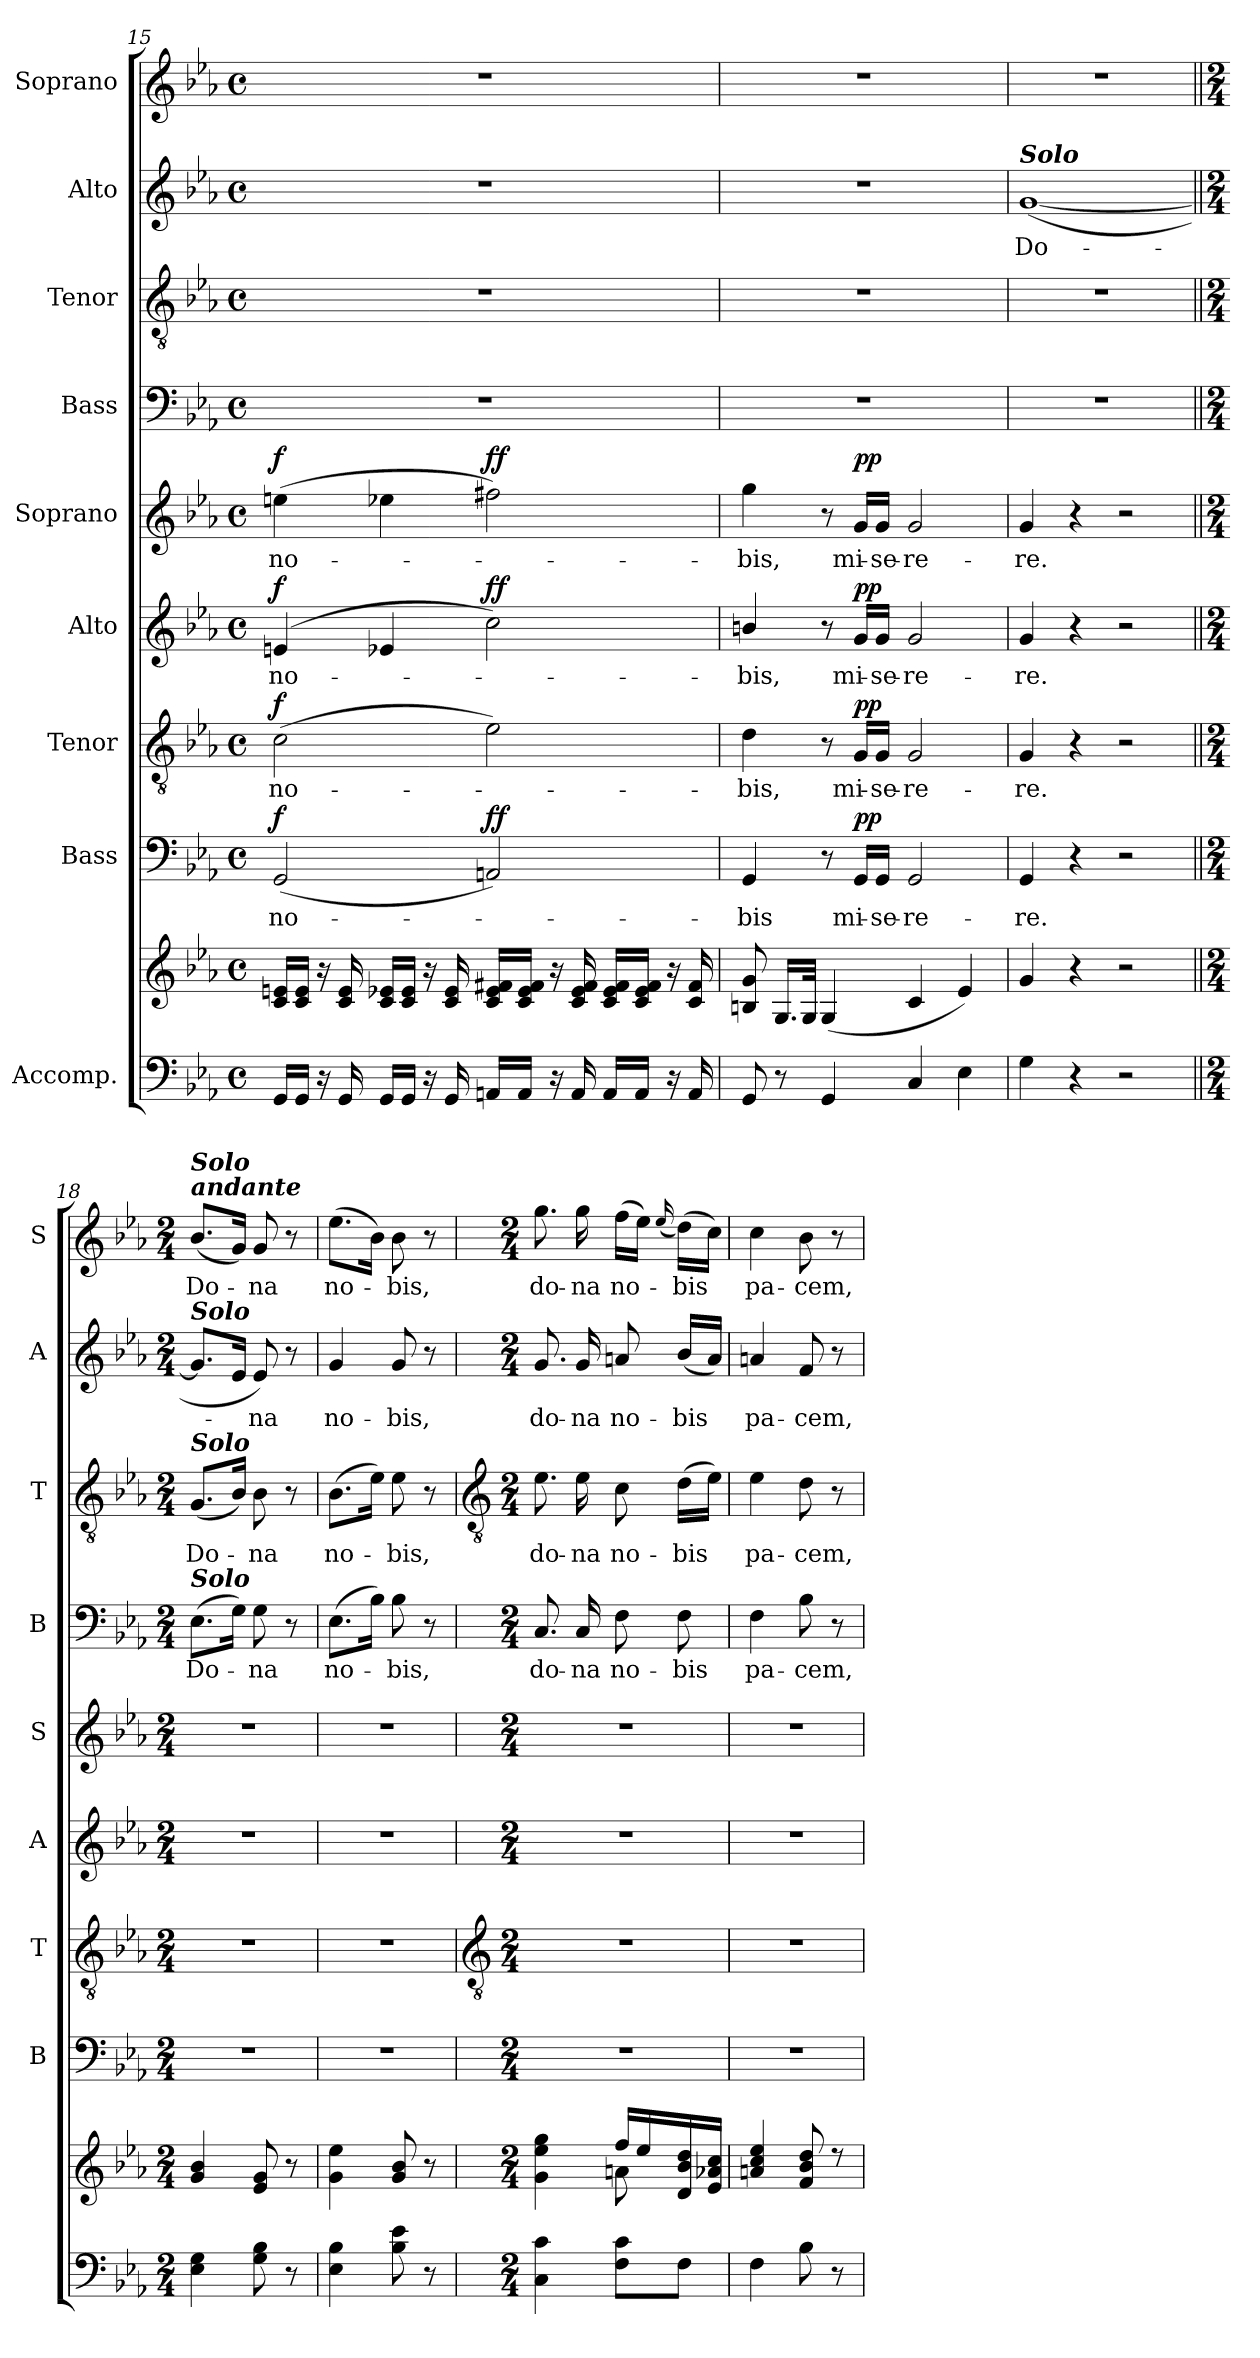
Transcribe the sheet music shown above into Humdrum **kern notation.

**kern	**kern	**kern	**text	**dynam	**kern	**text	**dynam	**kern	**text	**dynam	**kern	**text	**dynam	**kern	**text	**kern	**text	**kern	**text	**kern	**text
*part9	*part9	*part8	*part8	*part8	*part7	*part7	*part7	*part6	*part6	*part6	*part5	*part5	*part5	*part4	*part4	*part3	*part3	*part2	*part2	*part1	*part1
*staff10	*staff9	*staff8	*staff8	*staff8	*staff7	*staff7	*staff7	*staff6	*staff6	*staff6	*staff5	*staff5	*staff5	*staff4	*staff4	*staff3	*staff3	*staff2	*staff2	*staff1	*staff1
*I"Accomp.	*	*I"Bass	*	*	*I"Tenor	*	*	*I"Alto	*	*	*I"Soprano	*	*	*I"Bass	*	*I"Tenor	*	*I"Alto	*	*I"Soprano	*
*	*	*I'B	*	*	*I'T	*	*	*I'A	*	*	*I'S	*	*	*I'B	*	*I'T	*	*I'A	*	*I'S	*
!!LO:LB:g=z
*clefF4	*clefG2	*clefF4	*	*	*clefGv2	*	*	*clefG2	*	*	*clefG2	*	*	*clefF4	*	*clefGv2	*	*clefG2	*	*clefG2	*
*k[b-e-a-]	*k[b-e-a-]	*k[b-e-a-]	*	*	*k[b-e-a-]	*	*	*k[b-e-a-]	*	*	*k[b-e-a-]	*	*	*k[b-e-a-]	*	*k[b-e-a-]	*	*k[b-e-a-]	*	*k[b-e-a-]	*
*E-:	*E-:	*E-:	*	*	*E-:	*	*	*E-:	*	*	*E-:	*	*	*E-:	*	*E-:	*	*E-:	*	*E-:	*
*M4/4	*M4/4	*M4/4	*	*	*M4/4	*	*	*M4/4	*	*	*M4/4	*	*	*M4/4	*	*M4/4	*	*M4/4	*	*M4/4	*
*met(c)	*met(c)	*met(c)	*	*	*met(c)	*	*	*met(c)	*	*	*met(c)	*	*	*met(c)	*	*met(c)	*	*met(c)	*	*met(c)	*
=15	=15	=15	=15	=15	=15	=15	=15	=15	=15	=15	=15	=15	=15	=15	=15	=15	=15	=15	=15	=15	=15
!	!	!	!LO:LY:b	!LO:DY:b	!	!LO:LY:b	!LO:DY:b	!	!LO:LY:b	!LO:DY:b	!	!LO:LY:b	!LO:DY:b	!	!	!	!	!	!	!	!
16GGLL	16c 16enLL	(<2GG	no-	f	(>2c	no-	f	(<4en	no-	f	(>4een	no-	f	1r	.	1r	.	1r	.	1r	.
16GGJJ	16c 16eJJ	.	.	.	.	.	.	.	.	.	.	.	.	.	.	.	.	.	.	.	.
16r	16r	.	.	.	.	.	.	.	.	.	.	.	.	.	.	.	.	.	.	.	.
16GG	16c 16e	.	.	.	.	.	.	.	.	.	.	.	.	.	.	.	.	.	.	.	.
16GGLL	16c 16e-XLL	.	.	.	.	.	.	4e-X	.	.	4ee-X	.	.	.	.	.	.	.	.	.	.
16GGJJ	16c 16e-JJ	.	.	.	.	.	.	.	.	.	.	.	.	.	.	.	.	.	.	.	.
16r	16r	.	.	.	.	.	.	.	.	.	.	.	.	.	.	.	.	.	.	.	.
16GG	16c 16e-	.	.	.	.	.	.	.	.	.	.	.	.	.	.	.	.	.	.	.	.
!	!	!	!	!LO:DY:b	!	!	!	!	!	!LO:DY:b	!	!	!LO:DY:b	!	!	!	!	!	!	!	!
16AAnLL	16c 16e- 16f#XLL	2AAn)	.	ff	2e-)	.	.	2cc)	.	ff	2ff#X)	.	ff	.	.	.	.	.	.	.	.
16AAJJ	16c 16e- 16f#JJ	.	.	.	.	.	.	.	.	.	.	.	.	.	.	.	.	.	.	.	.
16r	16r	.	.	.	.	.	.	.	.	.	.	.	.	.	.	.	.	.	.	.	.
16AA	16c 16e- 16f#	.	.	.	.	.	.	.	.	.	.	.	.	.	.	.	.	.	.	.	.
16AALL	16c 16e- 16f#LL	.	.	.	.	.	.	.	.	.	.	.	.	.	.	.	.	.	.	.	.
16AAJJ	16c 16e- 16f#JJ	.	.	.	.	.	.	.	.	.	.	.	.	.	.	.	.	.	.	.	.
16r	16r	.	.	.	.	.	.	.	.	.	.	.	.	.	.	.	.	.	.	.	.
16AA	16c 16f#	.	.	.	.	.	.	.	.	.	.	.	.	.	.	.	.	.	.	.	.
=16	=16	=16	=16	=16	=16	=16	=16	=16	=16	=16	=16	=16	=16	=16	=16	=16	=16	=16	=16	=16	=16
!	!	!	!LO:LY:b	!	!	!LO:LY:b	!	!	!LO:LY:b	!	!	!LO:LY:b	!	!	!	!	!	!	!	!	!
8GG	8Bn 8g	4GG	bis	.	4d	bis,	.	4bn/	bis,	.	4gg	bis,	.	1r	.	1r	.	1r	.	1r	.
8r	16.GLL	.	.	.	.	.	.	.	.	.	.	.	.	.	.	.	.	.	.	.	.
.	32GJJ	.	.	.	.	.	.	.	.	.	.	.	.	.	.	.	.	.	.	.	.
4GG	(<4G	8r	.	.	8r	.	.	8r	.	.	8r	.	.	.	.	.	.	.	.	.	.
!	!	!	!LO:LY:b	!LO:DY:b	!	!LO:LY:b	!LO:DY:b	!	!LO:LY:b	!LO:DY:b	!	!LO:LY:b	!LO:DY:b	!	!	!	!	!	!	!	!
.	.	16GG/LL	mi-	pp	16G/LL	mi-	pp	16g/LL	mi-	pp	16g/LL	mi-	pp	.	.	.	.	.	.	.	.
!	!	!	!LO:LY:b	!	!	!LO:LY:b	!	!	!LO:LY:b	!	!	!LO:LY:b	!	!	!	!	!	!	!	!	!
.	.	16GG/JJ	-se-	.	16G/JJ	-se-	.	16g/JJ	-se-	.	16g/JJ	-se-	.	.	.	.	.	.	.	.	.
!	!	!	!LO:LY:b	!	!	!LO:LY:b	!	!	!LO:LY:b	!	!	!LO:LY:b	!	!	!	!	!	!	!	!	!
4C	4c	2GG	-re-	.	2G	-re-	.	2g	-re-	.	2g	-re-	.	.	.	.	.	.	.	.	.
4E-	4e-)	.	.	.	.	.	.	.	.	.	.	.	.	.	.	.	.	.	.	.	.
=17	=17	=17	=17	=17	=17	=17	=17	=17	=17	=17	=17	=17	=17	=17	=17	=17	=17	=17	=17	=17	=17
!	!	!	!	!	!	!	!	!	!	!	!	!	!	!	!	!	!	!LO:TX:a:Bi:t=Solo	!	!	!
!	!	!	!LO:LY:b	!	!	!LO:LY:b	!	!	!LO:LY:b	!	!	!LO:LY:b	!	!	!	!	!	!	!LO:LY:b	!	!
4G	4g	4GG	-re.	.	4G	-re.	.	4g	-re.	.	4g	-re.	.	1r	.	1r	.	(<[1g	Do-	1r	.
4r	4r	4r	.	.	4r	.	.	4r	.	.	4r	.	.	.	.	.	.	.	.	.	.
2r	2r	2r	.	.	2r	.	.	2r	.	.	2r	.	.	.	.	.	.	.	.	.	.
=18||	=18||	=18||	=18||	=18||	=18||	=18||	=18||	=18||	=18||	=18||	=18||	=18||	=18||	=18||	=18||	=18||	=18||	=18||	=18||	=18||	=18||
*M2/4	*M2/4	*M2/4	*	*	*M2/4	*	*	*M2/4	*	*	*M2/4	*	*	*M2/4	*	*M2/4	*	*M2/4	*	*M2/4	*
!	!	!	!	!	!	!	!	!	!	!	!	!	!	!	!	!	!	!	!	!LO:TX:a:Bi:t=andante	!
!	!	!	!	!	!	!	!	!	!	!	!	!	!	!	!	!	!	!	!	!LO:TX:a:Bi:t=Solo	!
!	!	!	!	!	!	!	!	!	!	!	!	!	!	!	!	!	!	!LO:TX:a:Bi:t=Solo	!	!	!
!	!	!	!	!	!	!	!	!	!	!	!	!	!	!	!	!LO:TX:a:Bi:t=Solo	!	!	!	!	!
!	!	!	!	!	!	!	!	!	!	!	!	!	!	!LO:TX:a:Bi:t=Solo	!	!	!	!	!	!	!
!	!	!LO:N:vis=1	!	!	!LO:N:vis=1	!	!	!LO:N:vis=1	!	!	!LO:N:vis=1	!	!	!	!LO:LY:b	!	!LO:LY:b	!	!	!	!LO:LY:b
4E- 4G	4g 4b-	2r	.	.	2r	.	.	2r	.	.	2r	.	.	(>8.E-L	Do-	(<8.GL	Do-	8.gL]	.	(<8.b-L	Do-
.	.	.	.	.	.	.	.	.	.	.	.	.	.	16GJ)	.	16B-J)	.	16e-J	.	16gJ)	.
!	!	!	!	!	!	!	!	!	!	!	!	!	!	!	!LO:LY:b	!	!LO:LY:b	!	!LO:LY:b	!	!LO:LY:b
8G 8B-	8e- 8g	.	.	.	.	.	.	.	.	.	.	.	.	8G	na	8B-	na	8e-)	na	8g	na
8r	8r	.	.	.	.	.	.	.	.	.	.	.	.	8r	.	8r	.	8r	.	8r	.
=19	=19	=19	=19	=19	=19	=19	=19	=19	=19	=19	=19	=19	=19	=19	=19	=19	=19	=19	=19	=19	=19
!	!	!LO:N:vis=1	!	!	!LO:N:vis=1	!	!	!LO:N:vis=1	!	!	!LO:N:vis=1	!	!	!	!LO:LY:b	!	!LO:LY:b	!	!LO:LY:b	!	!LO:LY:b
4E- 4B-	4g 4ee-	2r	.	.	2r	.	.	2r	.	.	2r	.	.	(8.E-L	no-	(>8.B-L	no-	4g	no-	(>8.ee-L	no-
.	.	.	.	.	.	.	.	.	.	.	.	.	.	16B-J)	.	16e-J)	.	.	.	16b-J)	.
!	!	!	!	!	!	!	!	!	!	!	!	!	!	!	!LO:LY:b	!	!LO:LY:b	!	!LO:LY:b	!	!LO:LY:b
8B- 8e-	8g 8b-	.	.	.	.	.	.	.	.	.	.	.	.	8B-	bis,	8e-	bis,	8g	-bis,	8b-	bis,
8r	8r	.	.	.	.	.	.	.	.	.	.	.	.	8r	.	8r	.	8r	.	8r	.
!!LO:LB:g=z
=20	=20	=20	=20	=20	=20	=20	=20	=20	=20	=20	=20	=20	=20	=20	=20	=20	=20	=20	=20	=20	=20
*	*	*	*	*	*clefGv2	*	*	*	*	*	*	*	*	*	*	*clefGv2	*	*	*	*	*
*M2/4	*M2/4	*M2/4	*	*	*M2/4	*	*	*M2/4	*	*	*M2/4	*	*	*M2/4	*	*M2/4	*	*M2/4	*	*M2/4	*
*	*^	*	*	*	*	*	*	*	*	*	*	*	*	*	*	*	*	*	*	*	*
!	!	!	!LO:N:vis=1	!	!	!LO:N:vis=1	!	!	!LO:N:vis=1	!	!	!LO:N:vis=1	!	!	!	!LO:LY:b	!	!LO:LY:b	!	!LO:LY:b	!	!LO:LY:b
4C 4c	4g 4ee- 4gg	4ryy	2r	.	.	2r	.	.	2r	.	.	2r	.	.	8.C	do-	8.e-	do-	8.g	do-	8.gg	do-
!	!	!	!	!	!	!	!	!	!	!	!	!	!	!	!	!LO:LY:b	!	!LO:LY:b	!	!LO:LY:b	!	!LO:LY:b
.	.	.	.	.	.	.	.	.	.	.	.	.	.	.	16C	-na	16e-	-na	16g	-na	16gg	-na
!	!	!	!	!	!	!	!	!	!	!	!	!	!	!	!	!LO:LY:b	!	!LO:LY:b	!	!LO:LY:b	!	!LO:LY:b
8F 8cL	16ff/LL	8an\	.	.	.	.	.	.	.	.	.	.	.	.	8F	no-	8c	no-	8an	no-	(>16ffLL	no-
.	16ee-/	.	.	.	.	.	.	.	.	.	.	.	.	.	.	.	.	.	.	.	16ee-JJ)	.
.	.	.	.	.	.	.	.	.	.	.	.	.	.	.	.	.	.	.	.	.	(>16qqee-/	.
!	!	!	!	!	!	!	!	!	!	!	!	!	!	!	!	!LO:LY:b	!	!LO:LY:b	!	!LO:LY:b	!	!LO:LY:b
8FJ	16d/ 16b-/ 16dd/	8ryy	.	.	.	.	.	.	.	.	.	.	.	.	8F	-bis	(>16dLL	-bis	(<16b-LL	-bis	(>16ddLL)	bis
.	16e-/ 16a-/ 16cc/JJ	.	.	.	.	.	.	.	.	.	.	.	.	.	.	.	16e-JJ)	.	16aJJ)	.	16ccJJ)	.
=21	=21	=21	=21	=21	=21	=21	=21	=21	=21	=21	=21	=21	=21	=21	=21	=21	=21	=21	=21	=21	=21	=21
!	!	!LO:N:vis=1	!LO:N:vis=1	!	!	!LO:N:vis=1	!	!	!LO:N:vis=1	!	!	!LO:N:vis=1	!	!	!	!LO:LY:b	!	!LO:LY:b	!	!LO:LY:b	!	!LO:LY:b
4F	4an 4cc 4ee-	2ryy	2r	.	.	2r	.	.	2r	.	.	2r	.	.	4F	pa-	4e-	pa-	4an	pa-	4cc	pa-
!	!	!	!	!	!	!	!	!	!	!	!	!	!	!	!	!LO:LY:b	!	!LO:LY:b	!	!LO:LY:b	!	!LO:LY:b
8B-	8f 8b- 8dd	.	.	.	.	.	.	.	.	.	.	.	.	.	8B-	-cem,	8d	-cem,	8f	-cem,	8b-	-cem,
8r	8r	.	.	.	.	.	.	.	.	.	.	.	.	.	8r	.	8r	.	8r	.	8r	.
*	*v	*v	*	*	*	*	*	*	*	*	*	*	*	*	*	*	*	*	*	*	*	*
=	=	=	=	=	=	=	=	=	=	=	=	=	=	=	=	=	=	=	=	=	=
*-	*-	*-	*-	*-	*-	*-	*-	*-	*-	*-	*-	*-	*-	*-	*-	*-	*-	*-	*-	*-	*-
